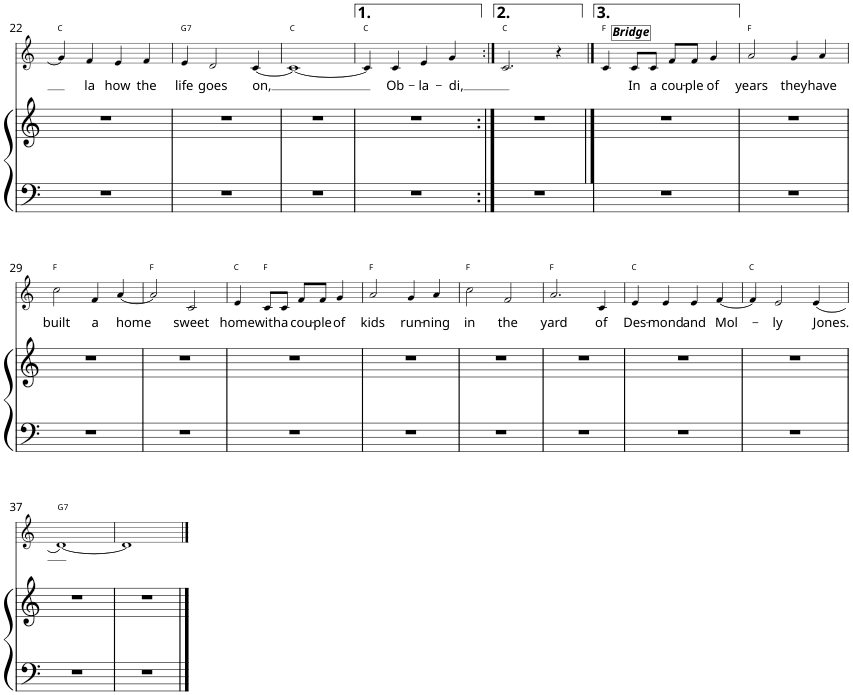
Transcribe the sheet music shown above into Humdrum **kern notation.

**kern	**kern	**kern	**text	**harte
*part2	*part2	*part1	*part1	*part1
*staff3	*staff2	*staff1	*staff1	*
*I"Piano	*	*I"Voice	*	*
*I'Pno	*	*	*	*
!!LO:PB:g=z
*clefF4	*clefG2	*clefG2	*	*
*k[]	*k[]	*k[]	*	*
*M4/4	*M4/4	*M4/4	*	*
=22	=22	=22	=22	=22
1r	1r	4g/]	.	C:maj
!	!	!	!LO:LY:b	!
.	.	4f/	la	.
!	!	!	!LO:LY:b	!
.	.	4e/	how	.
!	!	!	!LO:LY:b	!
.	.	4f/	the	.
=23	=23	=23	=23	=23
!	!	!	!LO:LY:b	!LO:H:kt=7
1r	1r	4e/	life	G:7
!	!	!	!LO:LY:b	!
.	.	2d/	goes	.
!	!	!	!LO:LY:b	!
.	.	[4c/	on,	.
=24	=24	=24	=24	=24
1r	1r	1c_	.	C:maj
=25	=25	=25	=25	=25
1r	1r	4c/]	.	C:maj
!	!	!	!LO:LY:b	!
.	.	4c/	Ob-	.
!	!	!	!LO:LY:b	!
.	.	4e/	-la-	.
!	!	!	!LO:LY:b	!
.	.	4g/	-di,	.
=26:|!	=26:|!	=26:|!	=26:|!	=26:|!
1r	1r	2.c/	.	C:maj
.	.	4r	.	.
==27	==27	==27	==27	==27
1r	1r	4c/	.	F:maj
!	!	!LO:TX:a:Bi:t=Bridge	!	!
!	!	!	!LO:LY:b	!
.	.	8c/L	In	.
!	!	!	!LO:LY:b	!
.	.	8c/J	a	.
!	!	!	!LO:LY:b	!
.	.	8f/L	cou-	.
!	!	!	!LO:LY:b	!
.	.	8f/J	-ple	.
!	!	!	!LO:LY:b	!
.	.	4g/	of	.
=28	=28	=28	=28	=28
!	!	!	!LO:LY:b	!
1r	1r	2a/	years	F:maj
!	!	!	!LO:LY:b	!
.	.	4g/	they	.
!	!	!	!LO:LY:b	!
.	.	4a/	have	.
!!LO:LB:g=z
=29	=29	=29	=29	=29
!	!	!	!LO:LY:b	!
1r	1r	2cc\	built	F:maj
!	!	!	!LO:LY:b	!
.	.	4f/	a	.
!	!	!	!LO:LY:b	!
.	.	[4a/	home	.
=30	=30	=30	=30	=30
1r	1r	2a/]	.	F:maj
!	!	!	!LO:LY:b	!
.	.	2c/	sweet	.
=31	=31	=31	=31	=31
!	!	!	!LO:LY:b	!
1r	1r	4e/	home	C:maj
!	!	!	!LO:LY:b	!
.	.	8c/L	with	F:maj
!	!	!	!LO:LY:b	!
.	.	8c/J	a	.
!	!	!	!LO:LY:b	!
.	.	8f/L	cou-	.
!	!	!	!LO:LY:b	!
.	.	8f/J	-ple	.
!	!	!	!LO:LY:b	!
.	.	4g/	of	.
=32	=32	=32	=32	=32
!	!	!	!LO:LY:b	!
1r	1r	2a/	kids	F:maj
!	!	!	!LO:LY:b	!
.	.	4g/	run-	.
!	!	!	!LO:LY:b	!
.	.	4a/	-ning	.
=33	=33	=33	=33	=33
!	!	!	!LO:LY:b	!
1r	1r	2cc\	in	F:maj
!	!	!	!LO:LY:b	!
.	.	2f/	the	.
=34	=34	=34	=34	=34
!	!	!	!LO:LY:b	!
1r	1r	2.a/	yard	F:maj
!	!	!	!LO:LY:b	!
.	.	4c/	of	.
=35	=35	=35	=35	=35
!	!	!	!LO:LY:b	!
1r	1r	4e/	Des-	C:maj
!	!	!	!LO:LY:b	!
.	.	4e/	-mond	.
!	!	!	!LO:LY:b	!
.	.	4e/	and	.
!	!	!	!LO:LY:b	!
.	.	[4f/	Mol-	.
=36	=36	=36	=36	=36
1r	1r	4f/]	.	C:maj
!	!	!	!LO:LY:b	!
.	.	2e/	-ly	.
!	!	!	!LO:LY:b	!
.	.	(4e/	Jones.	.
!!LO:LB:g=z
=37	=37	=37	=37	=37
!	!	!	!	!LO:H:kt=7
1r	1r	[1d)	.	G:7
=38	=38	=38	=38	=38
1r	1r	1d]	.	.
==	==	==	==	==
*-	*-	*-	*-	*-
